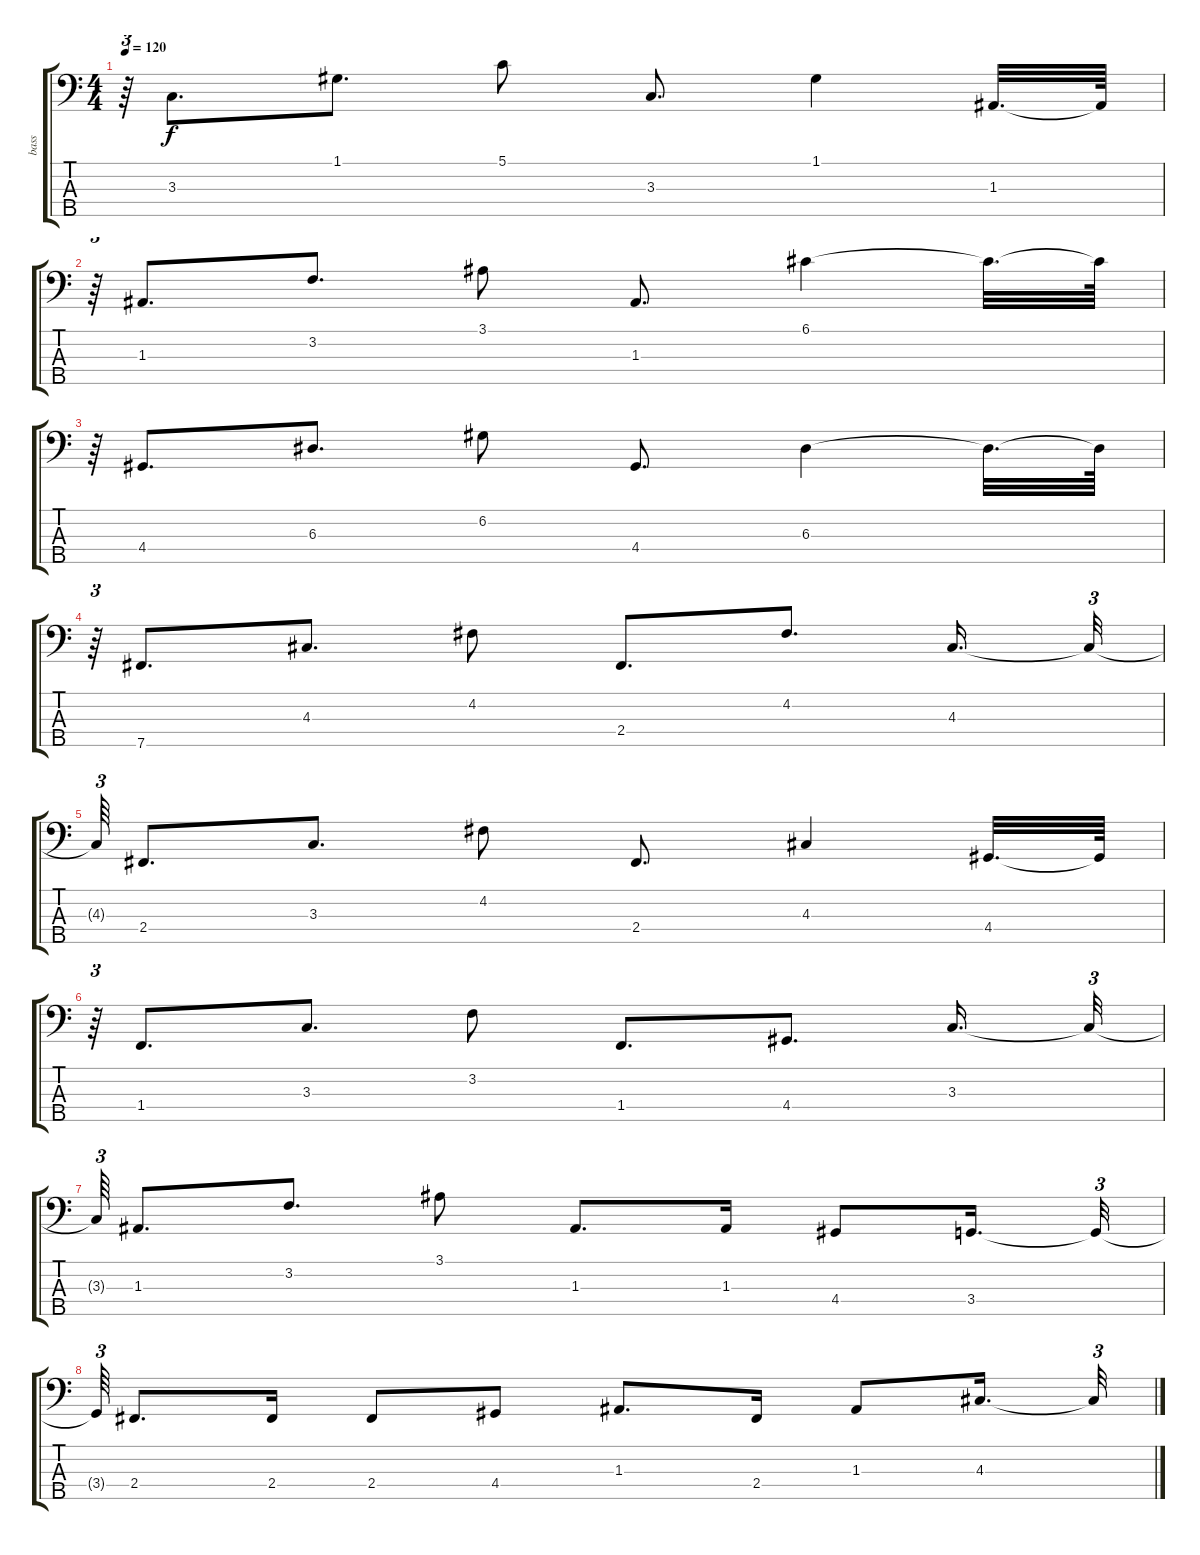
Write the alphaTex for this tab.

\track ("bass" "bass") {instrument fretlessbass}
\staff {score tabs}
\tuning (G2 D2 A1 E1 B0) {hide}
\ts (4 4)
\tempo 120
\clef f4
\ks c
r.64{tu (3 2) dy f} 3.3.8{d} 1.1.8{d} 5.1.8 3.3.8{d} 1.1.4 1.3.32{d} 1.3{t}.64 |
r.64{tu (3 2)} 1.3.8{d} 3.2.8{d} 3.1.8 1.3.8{d} 6.1.4 6.1{t}.32{d} 6.1{t}.64 |
r.64{tu (3 2)} 4.4.8{d} 6.3.8{d} 6.2.8 4.4.8{d} 6.3.4 6.3{t}.32{d} 6.3{t}.64 |
r.64{tu (3 2)} 7.5.8{d} 4.3.8{d} 4.2.8 2.4.8{d} 4.2.8{d} 4.3.16{d} 4.3{t}.32{tu (3 2)} |
4.3{t}.64{tu (3 2)} 2.4.8{d} 3.3.8{d} 4.2.8 2.4.8{d} 4.3.4 4.4.32{d} 4.4{t}.64 |
r.64{tu (3 2)} 1.4.8{d} 3.3.8{d} 3.2.8 1.4.8{d} 4.4.8{d} 3.3.16{d} 3.3{t}.32{tu (3 2)} |
3.3{t}.64{tu (3 2)} 1.3.8{d} 3.2.8{d} 3.1.8 1.3.8{d} 1.3.16 4.4.8 3.4.16{d} 3.4{t}.32{tu (3 2)} |
3.4{t}.64{tu (3 2)} 2.4.8{d} 2.4.16 2.4.8 4.4.8 1.3.8{d} 2.4.16 1.3.8 4.3.16{d} 4.3{t}.32{tu (3 2)}
